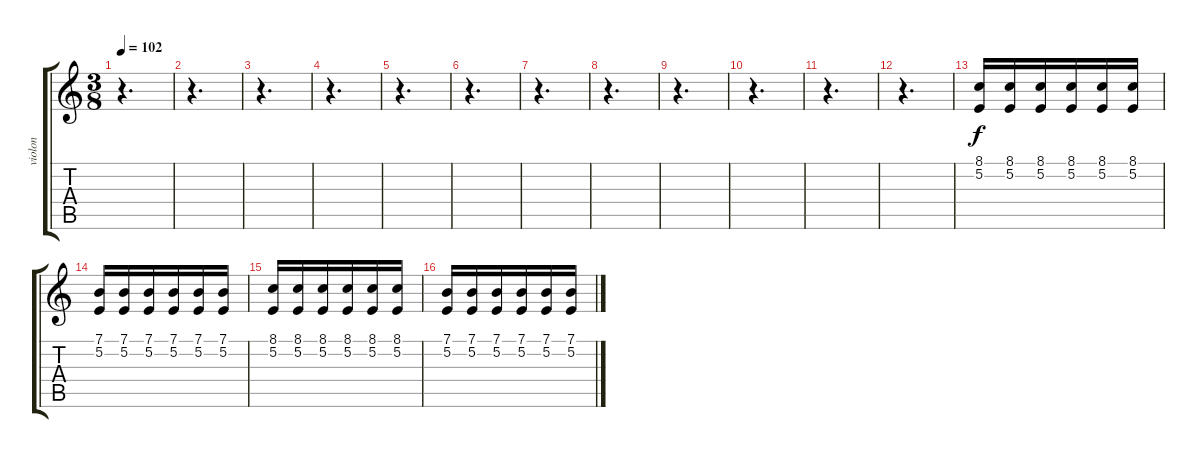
\track ("violon" "violon") {instrument violin}
\staff {score tabs}
\tuning (E4 B3 G3 D3 A2 E2) {hide}
\ts (3 8)
\tempo 102
\clef g2
\ks c
r.4{d dy f} |
r.4{d} |
r.4{d} |
r.4{d} |
r.4{d} |
r.4{d} |
r.4{d} |
r.4{d} |
r.4{d} |
r.4{d} |
r.4{d} |
r.4{d} |
(8.1 5.2).16 (8.1 5.2).16 (8.1 5.2).16 (8.1 5.2).16 (8.1 5.2).16 (8.1 5.2).16 |
(7.1 5.2).16 (7.1 5.2).16 (7.1 5.2).16 (7.1 5.2).16 (7.1 5.2).16 (7.1 5.2).16 |
(8.1 5.2).16 (8.1 5.2).16 (8.1 5.2).16 (8.1 5.2).16 (8.1 5.2).16 (8.1 5.2).16 |
(7.1 5.2).16 (7.1 5.2).16 (7.1 5.2).16 (7.1 5.2).16 (7.1 5.2).16 (7.1 5.2).16
